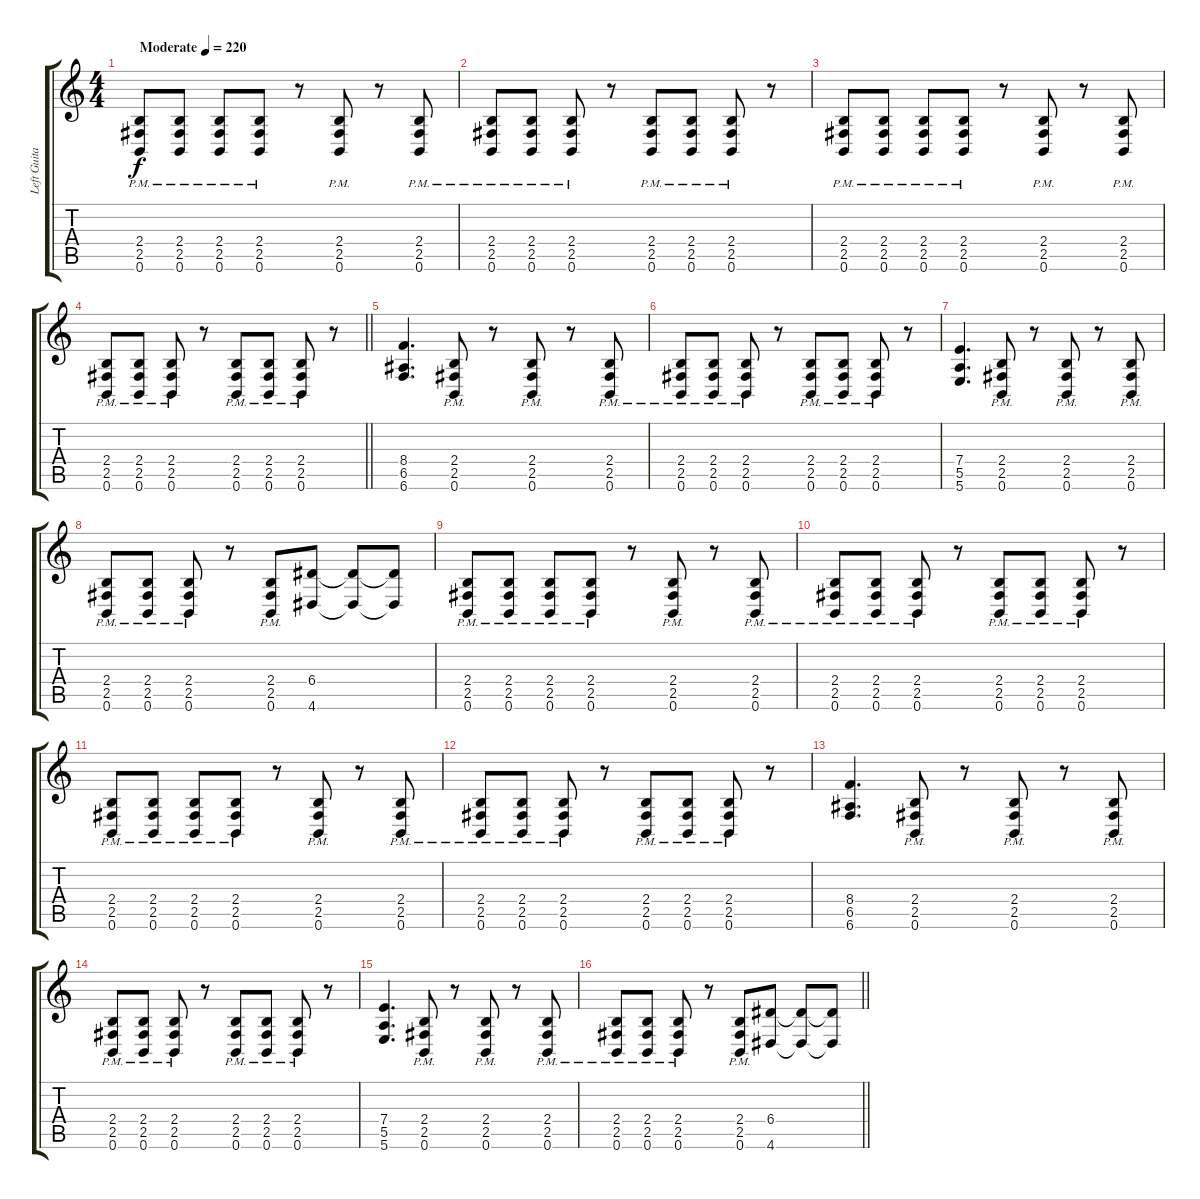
\track ("Left Guitar " "Left Guita") {instrument distortionguitar}
\staff {score tabs}
\tuning (B3 Gb3 D3 A2 E2 B1) {hide}
\ts (4 4)
\tempo (220 "Moderate")
\clef g2
\ks c
(2.4{pm} 2.5{pm} 0.6{pm}).8{dy f instrument distortionguitar} (2.4{pm} 2.5{pm} 0.6{pm}).8 (2.4{pm} 2.5{pm} 0.6{pm}).8 (2.4{pm} 2.5{pm} 0.6{pm}).8 r.8 (2.4{pm} 2.5{pm} 0.6{pm}).8 r.8 (2.4{pm} 2.5{pm} 0.6{pm}).8 |
(2.4{pm} 2.5{pm} 0.6{pm}).8 (2.4{pm} 2.5{pm} 0.6{pm}).8 (2.4{pm} 2.5{pm} 0.6{pm}).8 r.8 (2.4{pm} 2.5{pm} 0.6{pm}).8 (2.4{pm} 2.5{pm} 0.6{pm}).8 (2.4{pm} 2.5{pm} 0.6{pm}).8 r.8 |
(2.4{pm} 2.5{pm} 0.6{pm}).8 (2.4{pm} 2.5{pm} 0.6{pm}).8 (2.4{pm} 2.5{pm} 0.6{pm}).8 (2.4{pm} 2.5{pm} 0.6{pm}).8 r.8 (2.4{pm} 2.5{pm} 0.6{pm}).8 r.8 (2.4{pm} 2.5{pm} 0.6{pm}).8 |
\barLineRight lightlight
(2.4{pm} 2.5{pm} 0.6{pm}).8 (2.4{pm} 2.5{pm} 0.6{pm}).8 (2.4{pm} 2.5{pm} 0.6{pm}).8 r.8 (2.4{pm} 2.5{pm} 0.6{pm}).8 (2.4{pm} 2.5{pm} 0.6{pm}).8 (2.4{pm} 2.5{pm} 0.6{pm}).8 r.8 |
(8.4 6.5 6.6).4{d} (2.4{pm} 2.5{pm} 0.6{pm}).8 r.8 (2.4{pm} 2.5{pm} 0.6{pm}).8 r.8 (2.4{pm} 2.5{pm} 0.6{pm}).8 |
(2.4{pm} 2.5{pm} 0.6{pm}).8 (2.4{pm} 2.5{pm} 0.6{pm}).8 (2.4{pm} 2.5{pm} 0.6{pm}).8 r.8 (2.4{pm} 2.5{pm} 0.6{pm}).8 (2.4{pm} 2.5{pm} 0.6{pm}).8 (2.4{pm} 2.5{pm} 0.6{pm}).8 r.8 |
(7.4 5.5 5.6).4{d} (2.4{pm} 2.5{pm} 0.6{pm}).8 r.8 (2.4{pm} 2.5{pm} 0.6{pm}).8 r.8 (2.4{pm} 2.5{pm} 0.6{pm}).8 |
(2.4{pm} 2.5{pm} 0.6{pm}).8 (2.4{pm} 2.5{pm} 0.6{pm}).8 (2.4{pm} 2.5{pm} 0.6{pm}).8 r.8 (2.4{pm} 2.5{pm} 0.6{pm}).8 (6.4 4.6).8 (6.4{t} 4.6{t}).8 (6.4{t} 4.6{t}).8 |
(2.4{pm} 2.5{pm} 0.6{pm}).8 (2.4{pm} 2.5{pm} 0.6{pm}).8 (2.4{pm} 2.5{pm} 0.6{pm}).8 (2.4{pm} 2.5{pm} 0.6{pm}).8 r.8 (2.4{pm} 2.5{pm} 0.6{pm}).8 r.8 (2.4{pm} 2.5{pm} 0.6{pm}).8 |
(2.4{pm} 2.5{pm} 0.6{pm}).8 (2.4{pm} 2.5{pm} 0.6{pm}).8 (2.4{pm} 2.5{pm} 0.6{pm}).8 r.8 (2.4{pm} 2.5{pm} 0.6{pm}).8 (2.4{pm} 2.5{pm} 0.6{pm}).8 (2.4{pm} 2.5{pm} 0.6{pm}).8 r.8 |
(2.4{pm} 2.5{pm} 0.6{pm}).8 (2.4{pm} 2.5{pm} 0.6{pm}).8 (2.4{pm} 2.5{pm} 0.6{pm}).8 (2.4{pm} 2.5{pm} 0.6{pm}).8 r.8 (2.4{pm} 2.5{pm} 0.6{pm}).8 r.8 (2.4{pm} 2.5{pm} 0.6{pm}).8 |
(2.4{pm} 2.5{pm} 0.6{pm}).8 (2.4{pm} 2.5{pm} 0.6{pm}).8 (2.4{pm} 2.5{pm} 0.6{pm}).8 r.8 (2.4{pm} 2.5{pm} 0.6{pm}).8 (2.4{pm} 2.5{pm} 0.6{pm}).8 (2.4{pm} 2.5{pm} 0.6{pm}).8 r.8 |
(8.4 6.5 6.6).4{d} (2.4{pm} 2.5{pm} 0.6{pm}).8 r.8 (2.4{pm} 2.5{pm} 0.6{pm}).8 r.8 (2.4{pm} 2.5{pm} 0.6{pm}).8 |
(2.4{pm} 2.5{pm} 0.6{pm}).8 (2.4{pm} 2.5{pm} 0.6{pm}).8 (2.4{pm} 2.5{pm} 0.6{pm}).8 r.8 (2.4{pm} 2.5{pm} 0.6{pm}).8 (2.4{pm} 2.5{pm} 0.6{pm}).8 (2.4{pm} 2.5{pm} 0.6{pm}).8 r.8 |
(7.4 5.5 5.6).4{d} (2.4{pm} 2.5{pm} 0.6{pm}).8 r.8 (2.4{pm} 2.5{pm} 0.6{pm}).8 r.8 (2.4{pm} 2.5{pm} 0.6{pm}).8 |
\barLineRight lightlight
(2.4{pm} 2.5{pm} 0.6{pm}).8 (2.4{pm} 2.5{pm} 0.6{pm}).8 (2.4{pm} 2.5{pm} 0.6{pm}).8 r.8 (2.4{pm} 2.5{pm} 0.6{pm}).8 (6.4 4.6).8 (6.4{t} 4.6{t}).8 (6.4{t} 4.6{t}).8
